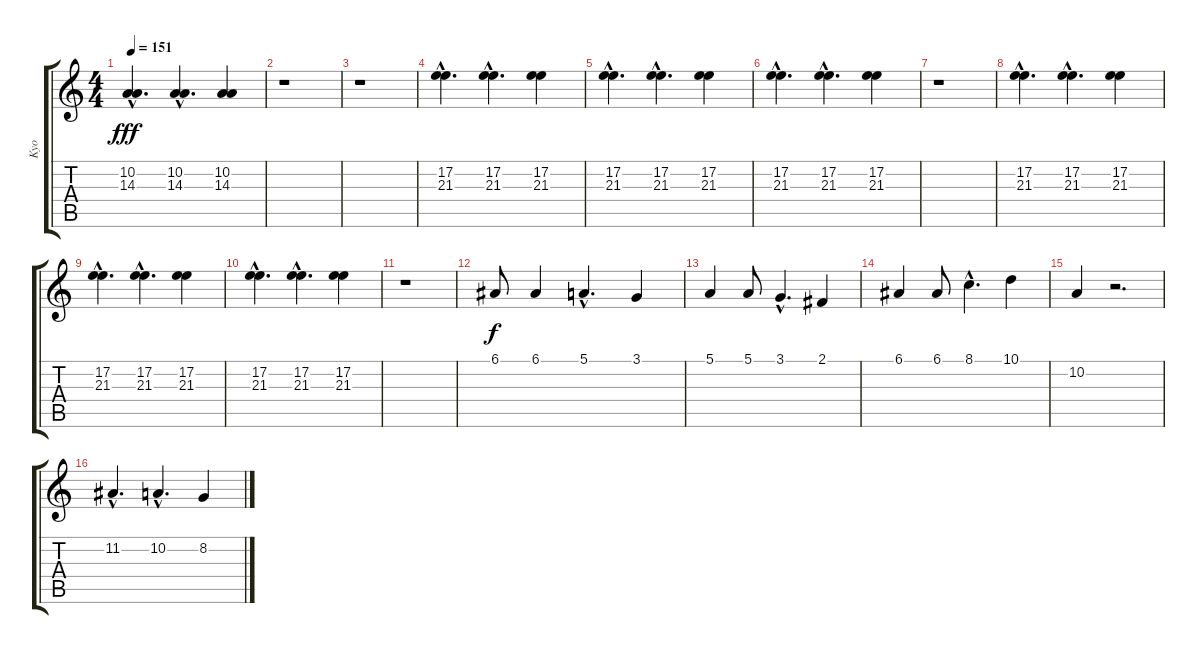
\track ("Kyo" "Kyo") {instrument synthvoice}
\staff {score tabs}
\tuning (E4 B3 G3 D3 A2 E2) {hide}
\ts (4 4)
\tempo 151
\clef g2
\ks c
(10.2{hac} 14.3{hac}).4{d dy fff} (10.2{hac} 14.3{hac}).4{d} (10.2 14.3).4 |
r.1 |
r.1 |
(17.2{hac} 21.3{hac}).4{d} (17.2{hac} 21.3{hac}).4{d} (17.2 21.3).4 |
(17.2{hac} 21.3{hac}).4{d} (17.2{hac} 21.3{hac}).4{d} (17.2 21.3).4 |
(17.2{hac} 21.3{hac}).4{d} (17.2{hac} 21.3{hac}).4{d} (17.2 21.3).4 |
r.1 |
(17.2{hac} 21.3{hac}).4{d} (17.2{hac} 21.3{hac}).4{d} (17.2 21.3).4 |
(17.2{hac} 21.3{hac}).4{d} (17.2{hac} 21.3{hac}).4{d} (17.2 21.3).4 |
(17.2{hac} 21.3{hac}).4{d} (17.2{hac} 21.3{hac}).4{d} (17.2 21.3).4 |
r.1 |
6.1.8{dy f} 6.1.4 5.1{hac}.4{d} 3.1.4 |
5.1.4 5.1.8 3.1{hac}.4{d} 2.1.4 |
6.1.4 6.1.8 8.1{hac}.4{d} 10.1.4 |
10.2.4 r.2{d} |
11.2{hac}.4{d} 10.2{hac}.4{d} 8.2.4
